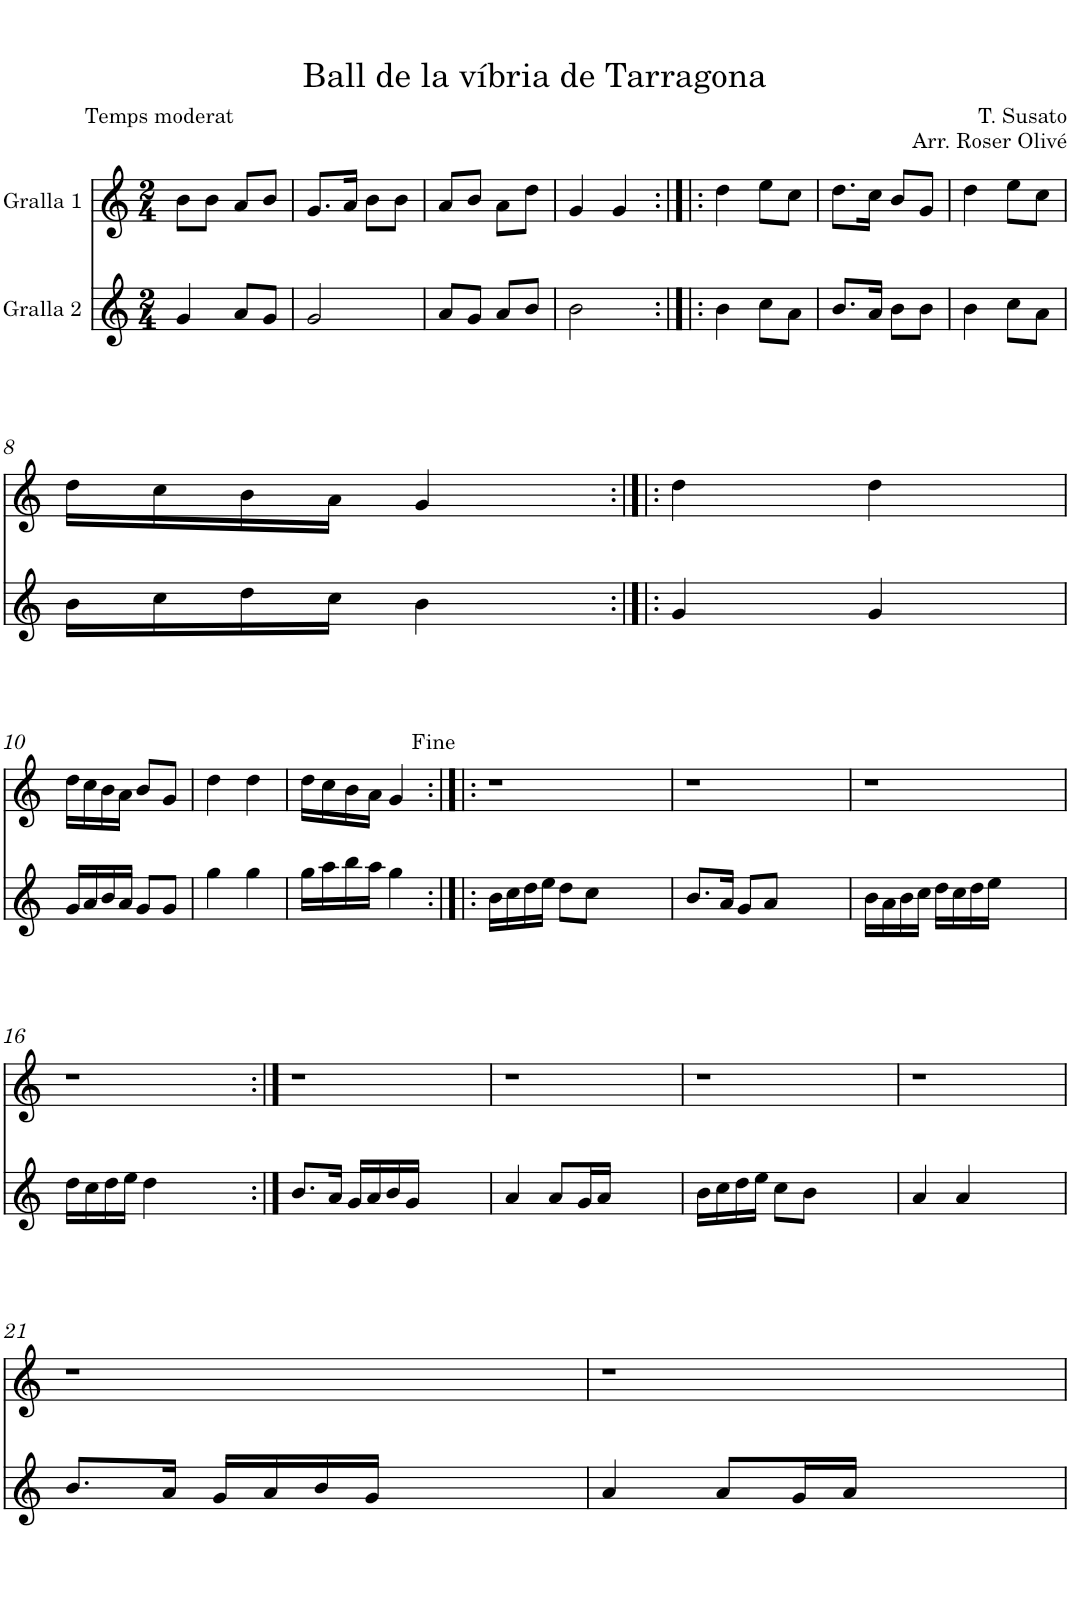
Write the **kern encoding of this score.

**kern	**kern
*part2	*part1
*staff2	*staff1
*I"Gralla 2	*I"Gralla 1
*clefG2	*clefG2
*k[]	*k[]
*M2/4	*M2/4
=1	=1
4g/	8b\L
.	8b\J
8a/L	8a/L
8g/J	8b/J
=2	=2
2g/	8.g/L
.	16a/Jk
.	8b\L
.	8b\J
=3	=3
8a/L	8a/L
8g/J	8b/J
8a/L	8a\L
8b/J	8dd\J
=4	=4
2b\	4g/
.	4g/
=5:|!|:	=5:|!|:
4b\	4dd\
8cc\L	8ee\L
8a\J	8cc\J
=6	=6
8.b/L	8.dd\L
16a/Jk	16cc\Jk
8b\L	8b/L
8b\J	8g/J
=7	=7
4b\	4dd\
8cc\L	8ee\L
8a\J	8cc\J
!!LO:LB:g=z
=8	=8
16b\LL	16dd\LL
16cc\	16cc\
16dd\	16b\
16cc\JJ	16a\JJ
4b\	4g/
=9:|!|:	=9:|!|:
4g/	4dd\
4g/	4dd\
!!LO:LB:g=z
=10	=10
16g/LL	16dd\LL
16a/	16cc\
16b/	16b\
16a/JJ	16a\JJ
8g/L	8b/L
8g/J	8g/J
=11	=11
4gg\	4dd\
4gg\	4dd\
=12	=12
16gg\LL	16dd\LL
16aa\	16cc\
16bb\	16b\
16aa\JJ	16a\JJ
4gg\	4g/
=13:|!|:	=13:|!|:
16b\LL	2r
16cc\	.
16dd\	.
16ee\JJ	.
8dd\L	.
8cc\J	.
2ryy	2ryy
=14	=14
8.b/L	2r
16a/Jk	.
8g/L	.
8a/J	.
2ryy	2ryy
=15	=15
16b\LL	2r
16a\	.
16b\	.
16cc\JJ	.
16dd\LL	.
16cc\	.
16dd\	.
16ee\JJ	.
2ryy	2ryy
!!LO:LB:g=z
=16	=16
16dd\LL	2r
16cc\	.
16dd\	.
16ee\JJ	.
4dd\	.
2ryy	2ryy
=17:|!	=17:|!
8.b/L	2r
16a/Jk	.
16g/LL	.
16a/	.
16b/	.
16g/JJ	.
2ryy	2ryy
=18	=18
4a/	2r
8a/L	.
16g/L	.
16a/JJ	.
2ryy	2ryy
=19	=19
16b\LL	2r
16cc\	.
16dd\	.
16ee\JJ	.
8cc\L	.
8b\J	.
2ryy	2ryy
=20	=20
4a/	2r
4a/	.
2ryy	2ryy
!!LO:LB:g=z
=21	=21
8.b/L	2r
16a/Jk	.
16g/LL	.
16a/	.
16b/	.
16g/JJ	.
2ryy	2ryy
=22	=22
4a/	2r
8a/L	.
16g/L	.
16a/JJ	.
2ryy	2ryy
=	=
*-	*-
